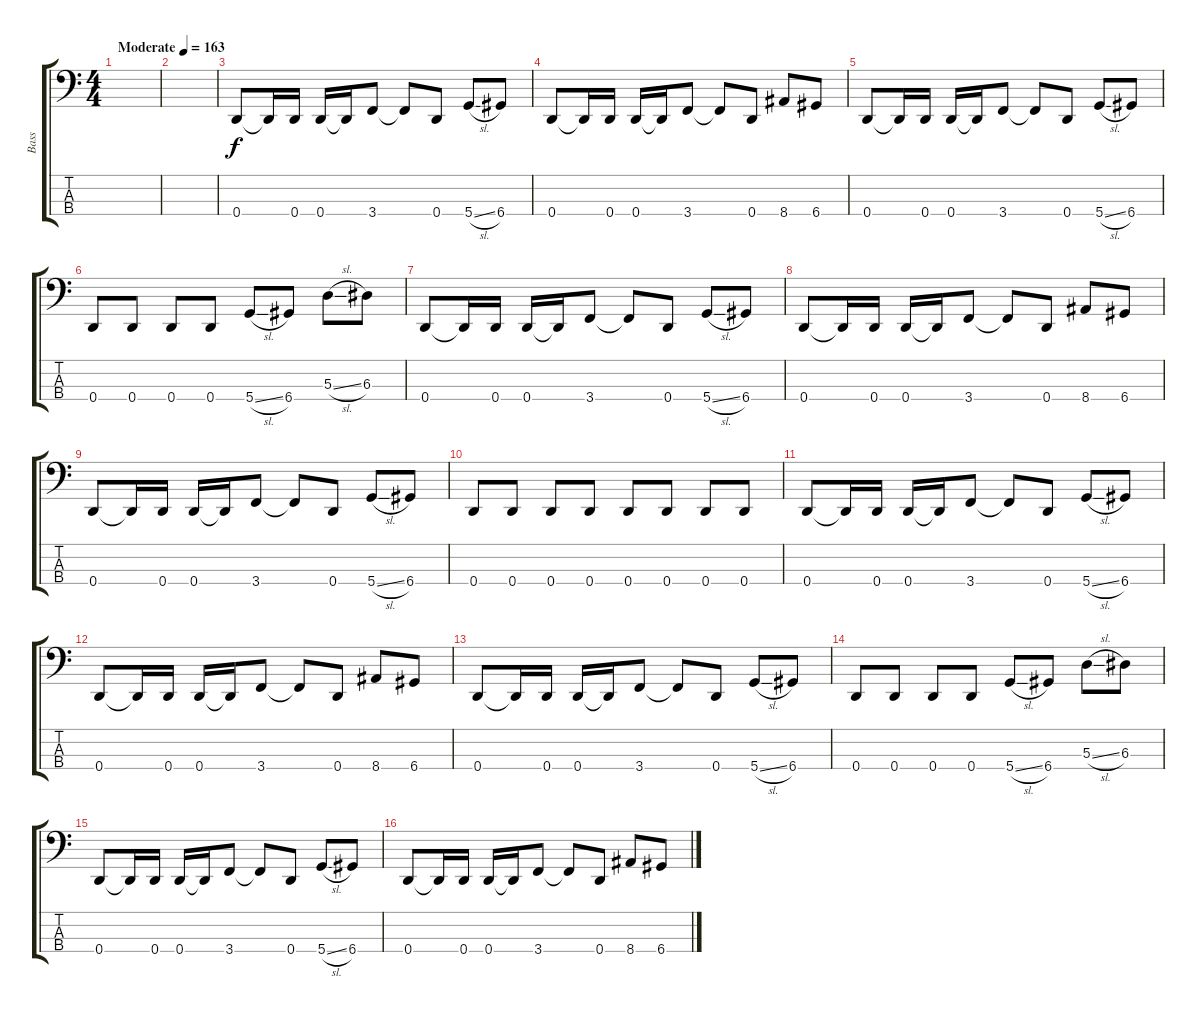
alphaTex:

\track ("Bass" "Bass") {instrument electricbasspick}
\staff {score tabs}
\tuning (G2 D2 A1 D1) {hide}
\ts (4 4)
\tempo (163 "Moderate")
\clef f4
\ks c
|
|
0.4.8 0.4{t}.16 0.4.16 0.4.16 0.4{t}.16 3.4.8 3.4{t}.8 0.4.8 5.4{sl}.8 6.4.8 |
0.4.8 0.4{t}.16 0.4.16 0.4.16 0.4{t}.16 3.4.8 3.4{t}.8 0.4.8 8.4.8 6.4.8 |
0.4.8 0.4{t}.16 0.4.16 0.4.16 0.4{t}.16 3.4.8 3.4{t}.8 0.4.8 5.4{sl}.8 6.4.8 |
0.4.8 0.4.8 0.4.8 0.4.8 5.4{sl}.8 6.4.8 5.3{sl}.8 6.3.8 |
0.4.8 0.4{t}.16 0.4.16 0.4.16 0.4{t}.16 3.4.8 3.4{t}.8 0.4.8 5.4{sl}.8 6.4.8 |
0.4.8 0.4{t}.16 0.4.16 0.4.16 0.4{t}.16 3.4.8 3.4{t}.8 0.4.8 8.4.8 6.4.8 |
0.4.8 0.4{t}.16 0.4.16 0.4.16 0.4{t}.16 3.4.8 3.4{t}.8 0.4.8 5.4{sl}.8 6.4.8 |
0.4.8 0.4.8 0.4.8 0.4.8 0.4.8 0.4.8 0.4.8 0.4.8 |
0.4.8 0.4{t}.16 0.4.16 0.4.16 0.4{t}.16 3.4.8 3.4{t}.8 0.4.8 5.4{sl}.8 6.4.8 |
0.4.8 0.4{t}.16 0.4.16 0.4.16 0.4{t}.16 3.4.8 3.4{t}.8 0.4.8 8.4.8 6.4.8 |
0.4.8 0.4{t}.16 0.4.16 0.4.16 0.4{t}.16 3.4.8 3.4{t}.8 0.4.8 5.4{sl}.8 6.4.8 |
0.4.8 0.4.8 0.4.8 0.4.8 5.4{sl}.8 6.4.8 5.3{sl}.8 6.3.8 |
0.4.8 0.4{t}.16 0.4.16 0.4.16 0.4{t}.16 3.4.8 3.4{t}.8 0.4.8 5.4{sl}.8 6.4.8 |
0.4.8 0.4{t}.16 0.4.16 0.4.16 0.4{t}.16 3.4.8 3.4{t}.8 0.4.8 8.4.8 6.4.8
